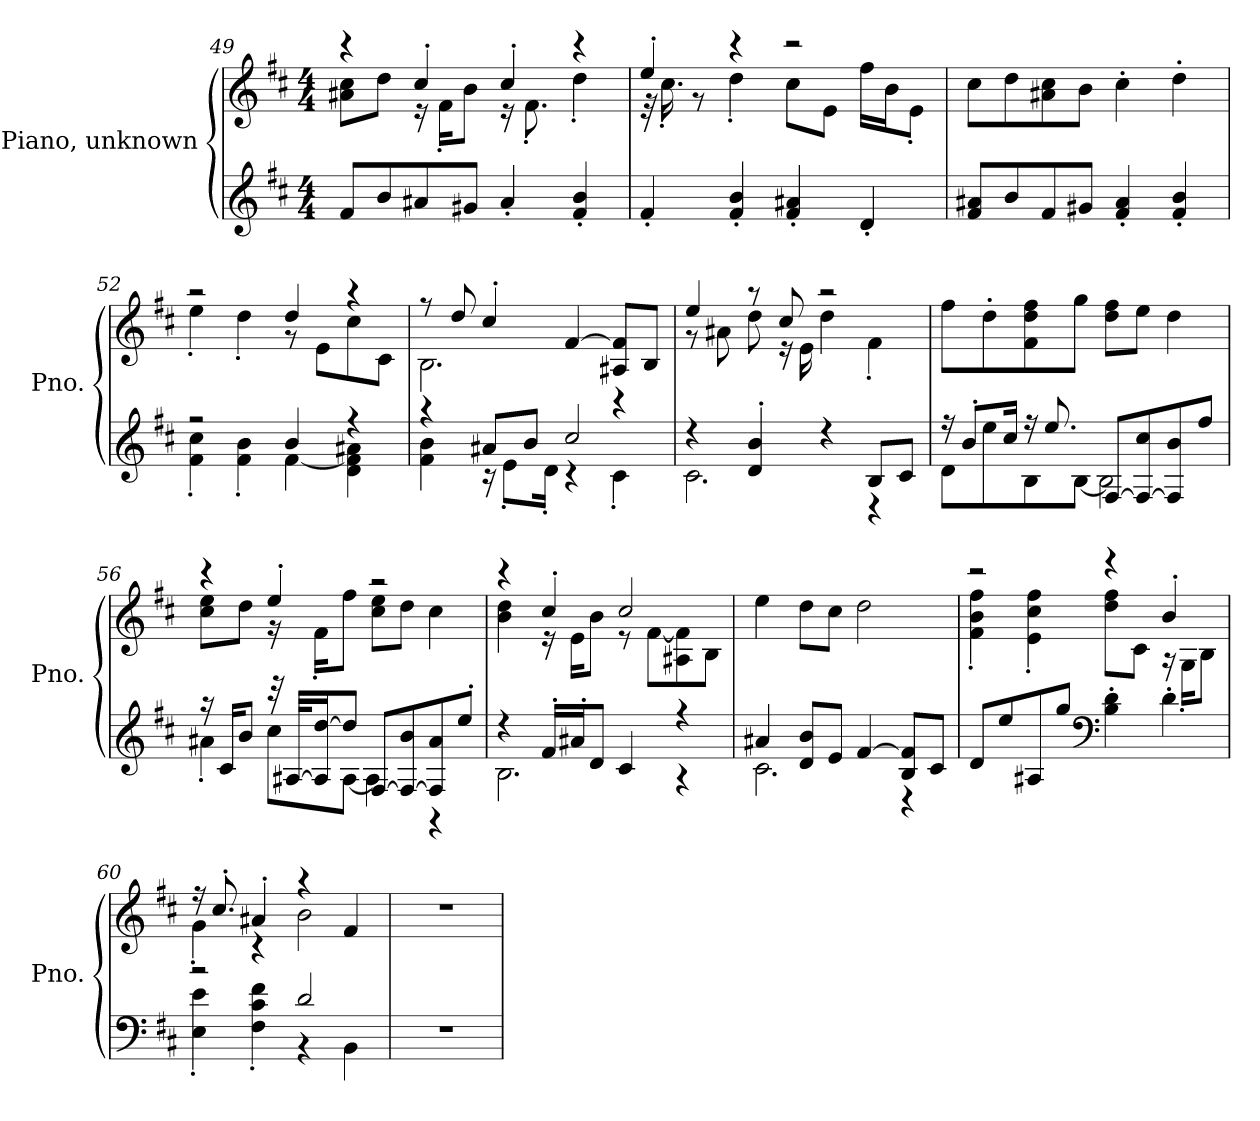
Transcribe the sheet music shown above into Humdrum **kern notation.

**kern	**kern
*part1	*part1
*staff2	*staff1
*I"Piano, unknown	*
*I'Pno.	*
*clefG2	*clefG2
*k[f#c#]	*k[f#c#]
*M4/4	*M4/4
=49	=49
*	*^
8f#/L	4r	8a#X\ 8cc#\L
8b/	.	8dd\J
8a#X/	4cc#'/	16r
.	.	16f#'\KL
8g#X/J	.	8b\J
4a#'/	4cc#'/	16r
.	.	8.f#'\
4f#/' 4b/'	4r	4dd'\
=50	=50	=50
4f#'/	4ee'/	32r
.	.	16.cc#'\
.	.	8r
4f#/' 4b/'	4r	4dd'\
4f#/' 4a#X/'	2r	8cc#\L
.	.	8e\J
4d'/	.	16ff#\LL
.	.	16b\J
.	.	8e'\J
*	*v	*v
!!LO:PB:g=z
=51	=51
8f#/ 8a#X/L	8cc#\L
8b/	8dd\
8f#/	8a#X\ 8cc#\
8g#X/J	8b\J
4f#/' 4a#/'	4cc#'\
4f#/' 4b/'	4dd'\
=52	=52
*^	*^
2r	4f#\' 4cc#\'	2r	4ee'\
.	4f#\' 4b\'	.	4dd'\
4b/	[4f#\	4dd/	8r
.	.	.	8e\L
4r	4d\ 4f#\] 4a#X\	4r	8cc#\
.	.	.	8c#\J
=53	=53	=53	=53
4r	4f#\ 4b\	8r	2.B\
.	.	8dd/	.
8a#X/L	16r	4cc#'/	.
.	8e'\L	.	.
8b/J	.	.	.
.	16d'\Jk	.	.
2cc#/	4r	[4f#/	.
.	4c#'\	8A#X/ 8f#/]L	4r
.	.	8B/J	.
=54	=54	=54	=54
4r	2.c#\	4ee/	8r
.	.	.	8a#X\
4d/' 4b/'	.	8r	8dd\
.	.	8cc#/	16r
.	.	.	16e\
4r	.	2r	4dd\
8B/L	4r	.	4f#'\
8c#/J	.	.	.
*	*	*v	*v
!!LO:LB:g=z
=55	=55	=55
16r	8d\L	8ff#\L
8b'/L	.	.
.	8ee\	8dd'\
16cc#/Jk	.	.
16r	8B\	8f#\ 8dd\ 8ff#\
8.ee/	.	.
.	[8B\J	8gg\J
[8F#/L	2B\]	8dd\ 8ff#\L
8F#/_ 8cc#/	.	8ee\J
8F#/] 8b/	.	4dd\
8ff#/J	.	.
=56	=56	=56
*	*	*^
16r	4a#X'\	4r	8cc#\ 8ee\L
16c#/KL	.	.	.
8b/J	.	.	8dd\J
32r	8cc#\L	4ee'/	16r
[32A#X/KLL	.	.	.
16A#/] [16dd/J	.	.	16f#'\KL
8dd/J]	[8A#\J	.	8ff#\J
[8F#/L	4A#\]	2r	8cc#\ 8ee\L
8F#/_ 8b/	.	.	8dd\J
8F#/] 8a#/	4r	.	4cc#\
8ee'/J	.	.	.
=57	=57	=57	=57
4r	2.B\	4r	4b\ 4dd\
16f#'/LL	.	4cc#'/	16r
16a#X'/J	.	.	16e\KL
8d/J	.	.	8b\J
4c#/	.	2cc#/	8r
.	.	.	[8f#\L
4r	4r	.	8A#X\ 8f#\]
.	.	.	8B\J
*	*	*v	*v
!!LO:LB:g=z
=58	=58	=58
4a#X/	2.c#\	4ee\
8d/ 8b/L	.	8dd\L
8e/J	.	8cc#\J
[4f#/	.	2dd\
8B/ 8f#/]L	4r	.
8c#/J	.	.
*v	*v	*
=59	=59
*	*^
8d/L	2r	4f#\' 4b\' 4ff#\'
8ee/	.	.
8A#X/	.	4e\' 4cc#\' 4ff#\'
8gg/J	.	.
*clefF4	*	*
4B\' 4d\'	4r	8dd\ 8ff#\L
.	.	8c#\J
4d'\	4b'/	16r
.	.	16G'\KL
.	.	8B\J
=60	=60	=60
*^	*	*
2r	4E\' 4e\'	16r	4g'\
.	.	8.cc#'/	.
.	4F#\' 4c#\' 4f#\'	4a#X'/	4r
2d/	4r	4r	2b\
.	4BB\	4f#/	.
*v	*v	*	*
*	*v	*v
=61	=61
1r	1r
=	=
*-	*-
